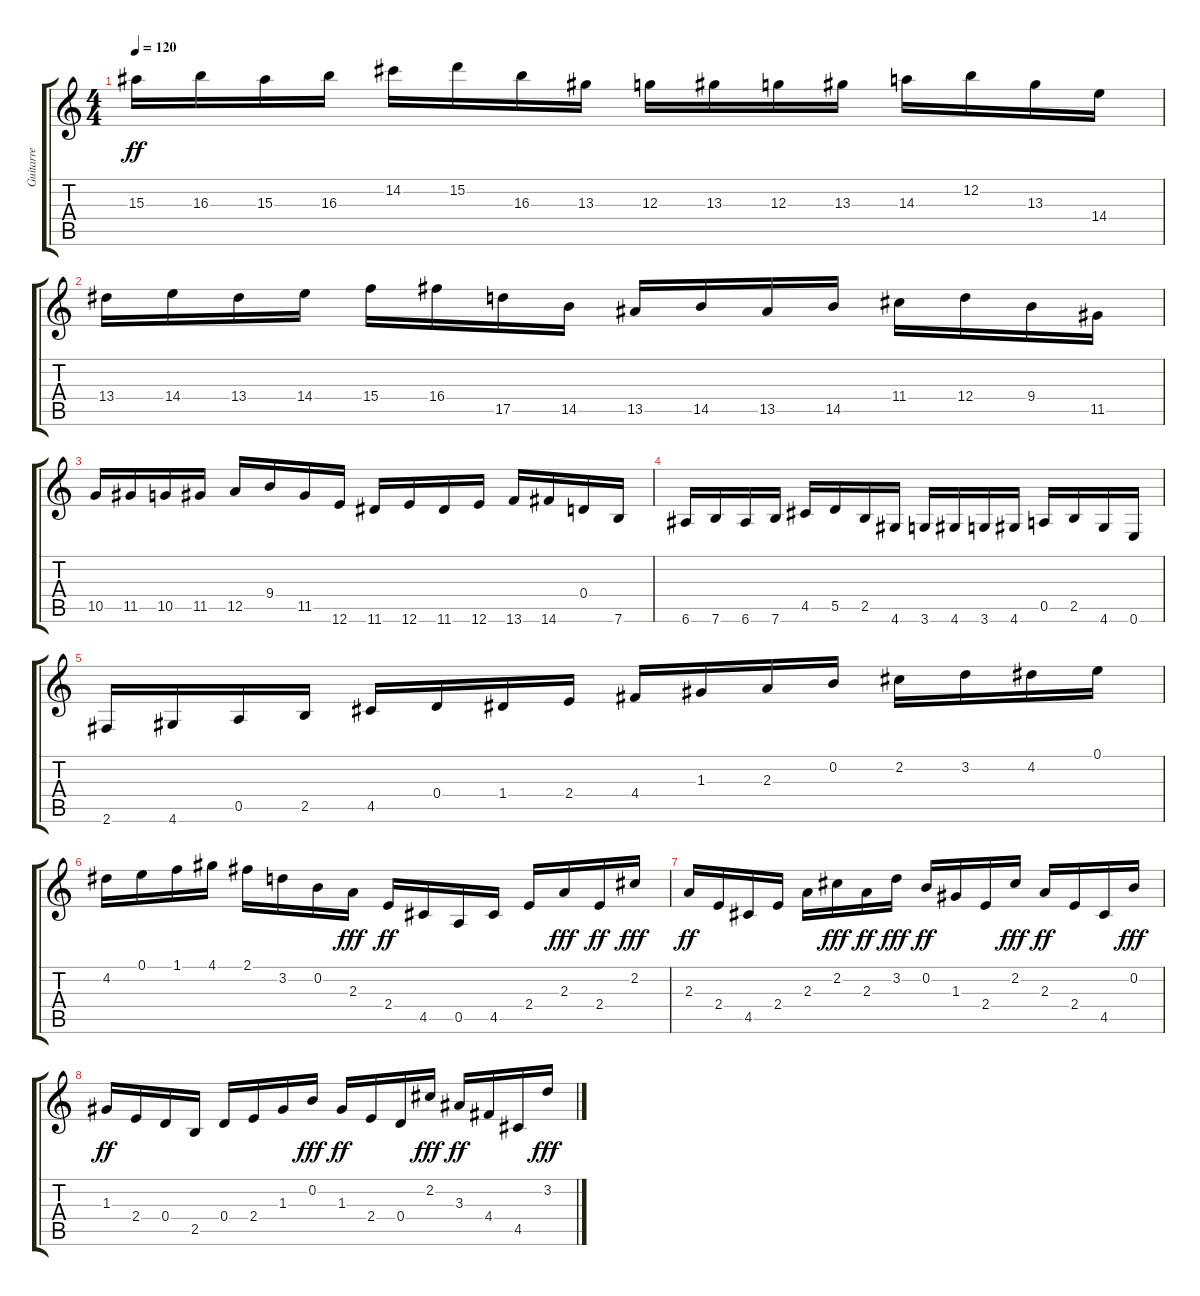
\track ("Guitarre" "Guitarre") {instrument acousticguitarnylon}
\staff {score tabs}
\tuning (E4 B3 G3 D3 A2 E2) {hide}
\ts (4 4)
\tempo 120
\clef g2
\ks c
15.3.16{dy ff} 16.3.16 15.3.16 16.3.16 14.2.16 15.2.16 16.3.16 13.3.16 12.3.16 13.3.16 12.3.16 13.3.16 14.3.16 12.2.16 13.3.16 14.4.16 |
13.4.16 14.4.16 13.4.16 14.4.16 15.4.16 16.4.16 17.5.16 14.5.16 13.5.16 14.5.16 13.5.16 14.5.16 11.4.16 12.4.16 9.4.16 11.5.16 |
10.5.16 11.5.16 10.5.16 11.5.16 12.5.16 9.4.16 11.5.16 12.6.16 11.6.16 12.6.16 11.6.16 12.6.16 13.6.16 14.6.16 0.4.16 7.6.16 |
6.6.16 7.6.16 6.6.16 7.6.16 4.5.16 5.5.16 2.5.16 4.6.16 3.6.16 4.6.16 3.6.16 4.6.16 0.5.16 2.5.16 4.6.16 0.6.16 |
2.6.16 4.6.16 0.5.16 2.5.16 4.5.16 0.4.16 1.4.16 2.4.16 4.4.16 1.3.16 2.3.16 0.2.16 2.2.16 3.2.16 4.2.16 0.1.16 |
4.2.16 0.1.16 1.1.16 4.1.16 2.1.16 3.2.16 0.2.16 2.3.16{dy fff} 2.4.16{dy ff} 4.5.16 0.5.16 4.5.16 2.4.16 2.3.16{dy fff} 2.4.16{dy ff} 2.2.16{dy fff} |
2.3.16{dy ff} 2.4.16 4.5.16 2.4.16 2.3.16 2.2.16{dy fff} 2.3.16{dy ff} 3.2.16{dy fff} 0.2.16{dy ff} 1.3.16 2.4.16 2.2.16{dy fff} 2.3.16{dy ff} 2.4.16 4.5.16 0.2.16{dy fff} |
1.3.16{dy ff} 2.4.16 0.4.16 2.5.16 0.4.16 2.4.16 1.3.16 0.2.16{dy fff} 1.3.16{dy ff} 2.4.16 0.4.16 2.2.16{dy fff} 3.3.16{dy ff} 4.4.16 4.5.16 3.2.16{dy fff}
